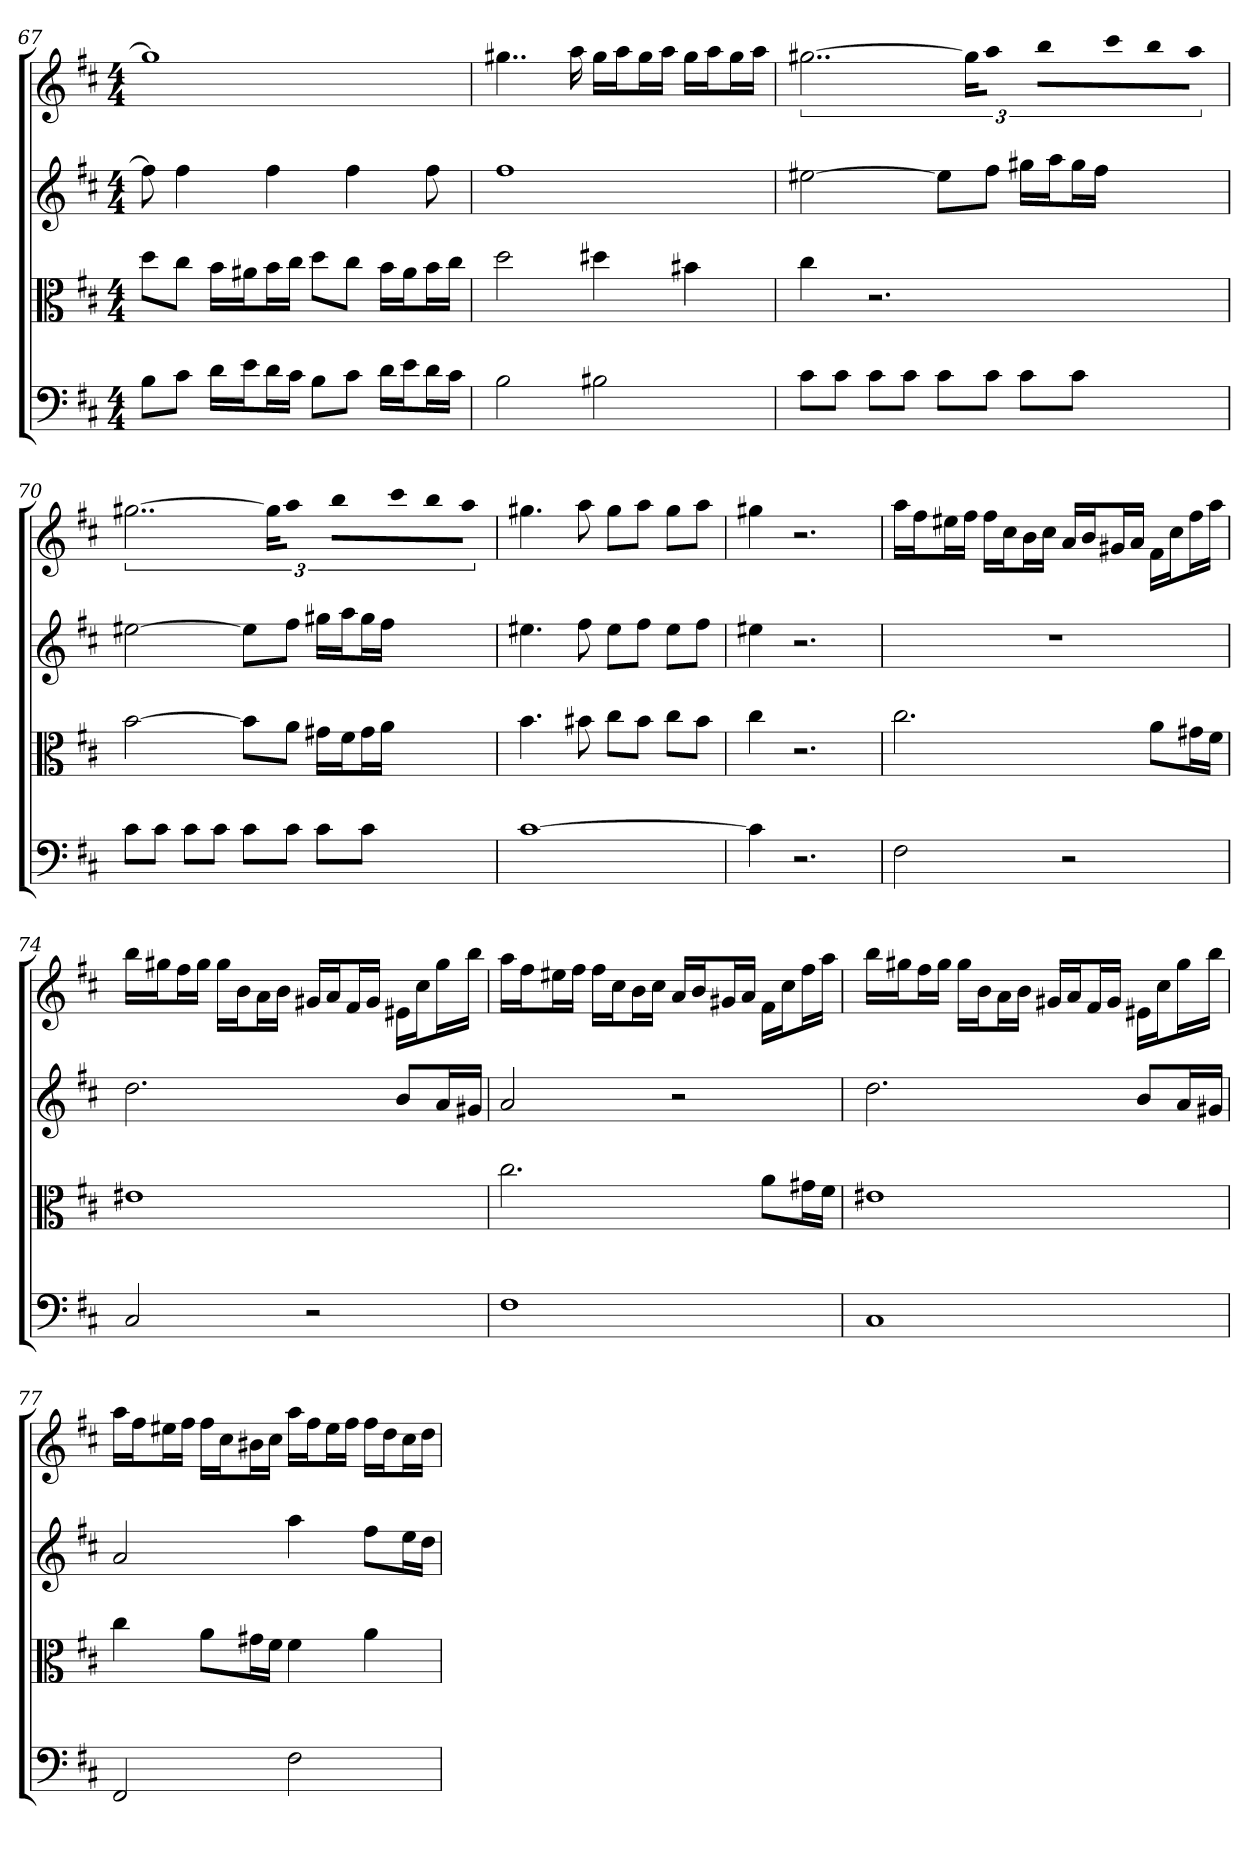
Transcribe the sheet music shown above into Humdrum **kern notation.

**kern	**kern	**kern	**kern
*part4	*part3	*part2	*part1
*staff4	*staff3	*staff2	*staff1
*clefF4	*clefC3	*	*
*k[f#c#]	*k[f#c#]	*k[f#c#]	*k[f#c#]
*D:	*D:	*D:	*D:
*M4/4	*M4/4	*M4/4	*M4/4
=67	=67	=67	=67
8B\L	8dd\L	8ff#]	1gg#]
8c#\J	8cc#\J	4ff#	.
16d\LL	16b\LL	.	.
16e\J	16a#X\J	.	.
16d\L	16b\L	4ff#	.
16c#\JJ	16cc#\JJ	.	.
8B\L	8dd\L	.	.
8c#\J	8cc#\J	4ff#	.
16d\LL	16b\LL	.	.
16e\J	16a#\J	.	.
16d\L	16b\L	8ff#	.
16c#\JJ	16cc#\JJ	.	.
=68	=68	=68	=68
2B	2dd	1ff#	4..gg#X
.	.	.	16aa
2B#X	4dd#X	.	16gg#LL
.	.	.	16aaJ
.	.	.	16gg#L
.	.	.	16aaJJ
.	4b#X	.	16gg#LL
.	.	.	16aaJ
.	.	.	16gg#L
.	.	.	16aaJJ
=69	=69	=69	=69
8c#\L	4cc#	[2ee#X	[3..gg#X
8c#\J	.	.	.
8c#\L	2.r	.	.
8c#\J	.	.	.
8c#\L	.	8ee#L]	.
.	.	.	24gg#KL]
8c#\J	.	8ff#J	8aaJ
8c#\L	.	16gg#XLL	16bbLL
.	.	16aaJ	16ccc#J
8c#\J	.	16gg#L	16bbL
.	.	16ff#JJ	16aaJJ
=70	=70	=70	=70
8c#\L	[2b	[2ee#X	[3..gg#X
8c#\J	.	.	.
8c#\L	.	.	.
8c#\J	.	.	.
8c#\L	8b\L]	8ee#L]	.
.	.	.	24gg#KL]
8c#\J	8a\J	8ff#J	8aaJ
8c#\L	16g#X\LL	16gg#XLL	16bbLL
.	16f#\J	16aaJ	16ccc#J
8c#\J	16g#\L	16gg#L	16bbL
.	16a\JJ	16ff#JJ	16aaJJ
=71	=71	=71	=71
[1c#	4.b	4.ee#X	4.gg#X
.	8b#X	8ff#	8aa
.	8cc#\L	8ee#L	8gg#L
.	8b#\J	8ff#J	8aaJ
.	8cc#\L	8ee#L	8gg#L
.	8b#\J	8ff#J	8aaJ
=72	=72	=72	=72
4c#]	4cc#	4ee#X	4gg#X
2.r	2.r	2.r	2.r
=73	=73	=73	=73
2F#	2.cc#	1r	16aaLL
.	.	.	16ff#J
.	.	.	16ee#XL
.	.	.	16ff#JJ
.	.	.	16ff#LL
.	.	.	16cc#J
.	.	.	16bL
.	.	.	16cc#JJ
2r	.	.	16aLL
.	.	.	16bJ
.	.	.	16g#XL
.	.	.	16aJJ
.	8a\L	.	16f#LL
.	.	.	16cc#J
.	16g#X\L	.	16ff#L
.	16f#\JJ	.	16aaJJ
=74	=74	=74	=74
2C#	1e#X	2.dd	16bbLL
.	.	.	16gg#XJ
.	.	.	16ff#L
.	.	.	16gg#JJ
.	.	.	16gg#LL
.	.	.	16bJ
.	.	.	16aL
.	.	.	16bJJ
2r	.	.	16g#XLL
.	.	.	16aJ
.	.	.	16f#L
.	.	.	16g#JJ
.	.	8bL	16e#XLL
.	.	.	16cc#J
.	.	16aL	16gg#L
.	.	16g#XJJ	16bbJJ
=75	=75	=75	=75
1F#	2.cc#	2a	16aaLL
.	.	.	16ff#J
.	.	.	16ee#XL
.	.	.	16ff#JJ
.	.	.	16ff#LL
.	.	.	16cc#J
.	.	.	16bL
.	.	.	16cc#JJ
.	.	2r	16aLL
.	.	.	16bJ
.	.	.	16g#XL
.	.	.	16aJJ
.	8a\L	.	16f#LL
.	.	.	16cc#J
.	16g#X\L	.	16ff#L
.	16f#\JJ	.	16aaJJ
=76	=76	=76	=76
1C#	1e#X	2.dd	16bbLL
.	.	.	16gg#XJ
.	.	.	16ff#L
.	.	.	16gg#JJ
.	.	.	16gg#LL
.	.	.	16bJ
.	.	.	16aL
.	.	.	16bJJ
.	.	.	16g#XLL
.	.	.	16aJ
.	.	.	16f#L
.	.	.	16g#JJ
.	.	8bL	16e#XLL
.	.	.	16cc#J
.	.	16aL	16gg#L
.	.	16g#XJJ	16bbJJ
=77	=77	=77	=77
2FF#	4cc#	2a	16aaLL
.	.	.	16ff#J
.	.	.	16ee#XL
.	.	.	16ff#JJ
.	8a\L	.	16ff#LL
.	.	.	16cc#J
.	16g#X\L	.	16b#XL
.	16f#\JJ	.	16cc#JJ
2F#	4f#	4aa	16aaLL
.	.	.	16ff#J
.	.	.	16ee#L
.	.	.	16ff#JJ
.	4a	8ff#L	16ff#LL
.	.	.	16ddJ
.	.	16eeL	16cc#L
.	.	16ddJJ	16ddJJ
=	=	=	=
*-	*-	*-	*-
